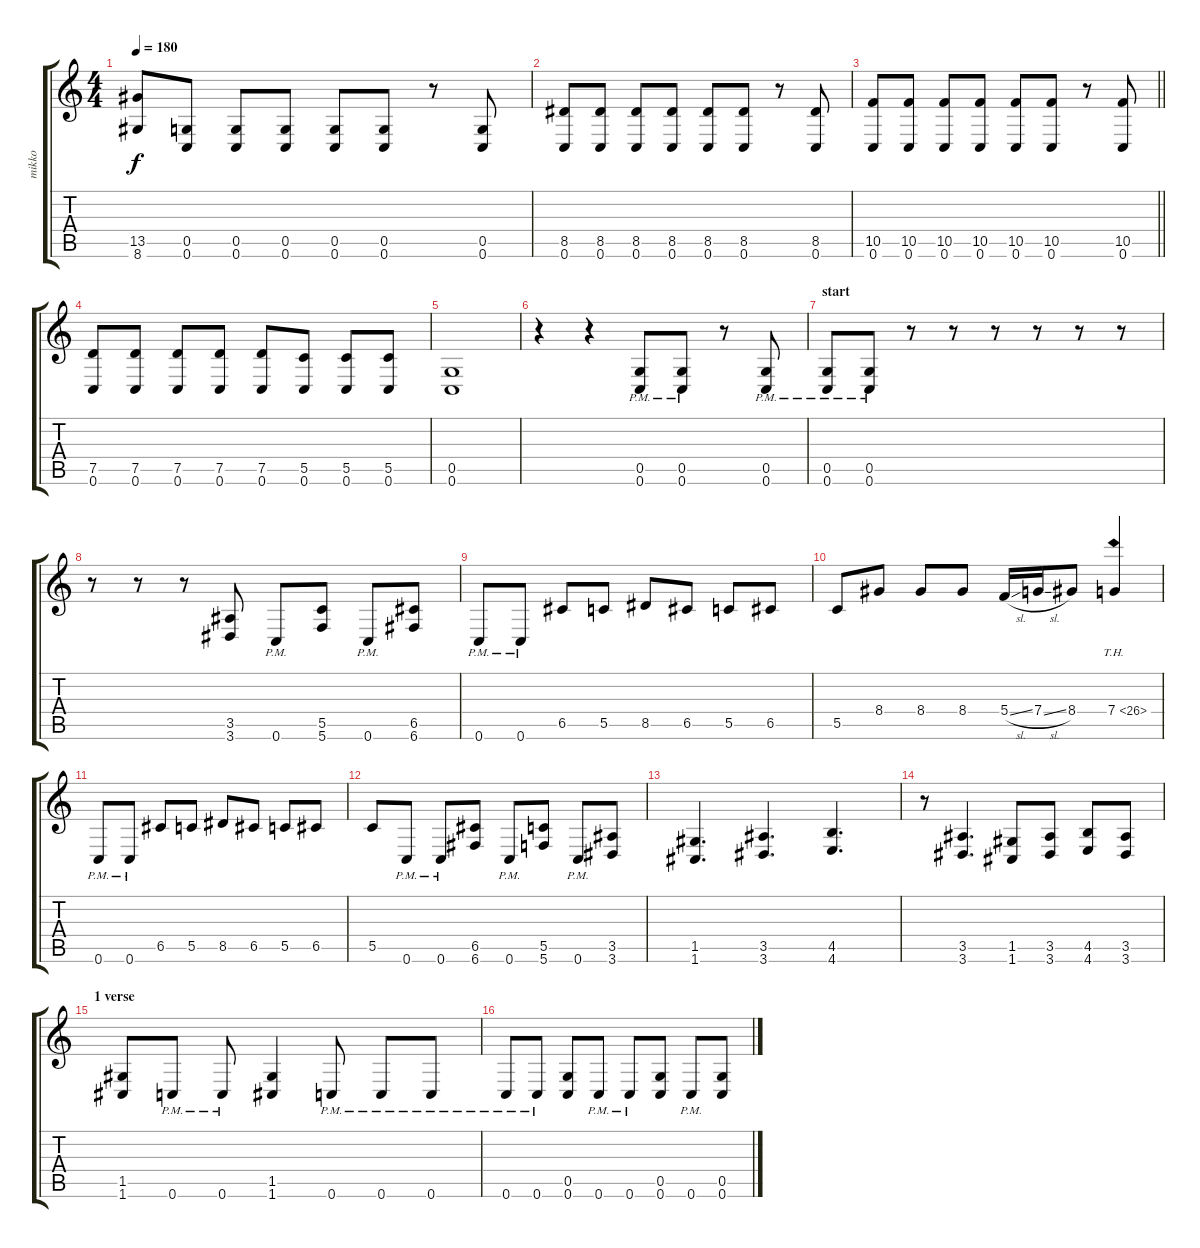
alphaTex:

\track ("mikko" "mikko") {instrument distortionguitar}
\staff {score tabs}
\tuning (D4 A3 F3 C3 G2 C2) {hide}
\ts (4 4)
\tempo 180
\clef g2
\ks c
(13.5 8.6).8{dy f} (0.5 0.6).8 (0.5 0.6).8 (0.5 0.6).8 (0.5 0.6).8 (0.5 0.6).8 r.8 (0.5 0.6).8 |
(8.5 0.6).8 (8.5 0.6).8 (8.5 0.6).8 (8.5 0.6).8 (8.5 0.6).8 (8.5 0.6).8 r.8 (8.5 0.6).8 |
\barLineRight lightlight
(10.5 0.6).8 (10.5 0.6).8 (10.5 0.6).8 (10.5 0.6).8 (10.5 0.6).8 (10.5 0.6).8 r.8 (10.5 0.6).8 |
(7.5 0.6).8 (7.5 0.6).8 (7.5 0.6).8 (7.5 0.6).8 (7.5 0.6).8 (5.5 0.6).8 (5.5 0.6).8 (5.5 0.6).8 |
(0.5 0.6).1 |
r.4 r.4 (0.5 0.6{pm}).8 (0.5 0.6{pm}).8 r.8 (0.5 0.6{pm}).8 |
\section ("" "start")
(0.5 0.6{pm}).8 (0.5 0.6{pm}).8 r.8 r.8 r.8 r.8 r.8 r.8 |
r.8 r.8 r.8 (3.5 3.6).8 0.6{pm}.8 (5.5 5.6).8 0.6{pm}.8 (6.5 6.6).8 |
0.6{pm}.8 0.6{pm}.8 6.5.8 5.5.8 8.5.8 6.5.8 5.5.8 6.5.8 |
5.5.8 8.4.8 8.4.8 8.4.8 5.4{sl}.16 7.4{sl}.16 8.4.8 7.4{th 19}.4 |
0.6{pm}.8 0.6{pm}.8 6.5.8 5.5.8 8.5.8 6.5.8 5.5.8 6.5.8 |
5.5.8 0.6{pm}.8 0.6{pm}.8 (6.5 6.6).8 0.6{pm}.8 (5.5 5.6).8 0.6{pm}.8 (3.5 3.6).8 |
(1.5 1.6).4{d} (3.5 3.6).4{d} (4.5 4.6).4{d} |
r.8 (3.5 3.6).4{d} (1.5 1.6).8 (3.5 3.6).8 (4.5 4.6).8 (3.5 3.6).8 |
\section ("" "1 verse")
(1.5 1.6).8 0.6{pm}.8 0.6{pm}.8 (1.5 1.6).4 0.6{pm}.8 0.6{pm}.8 0.6{pm}.8 |
0.6{pm}.8 0.6{pm}.8 (0.5 0.6).8 0.6{pm}.8 0.6{pm}.8 (0.5 0.6).8 0.6{pm}.8 (0.5 0.6).8
